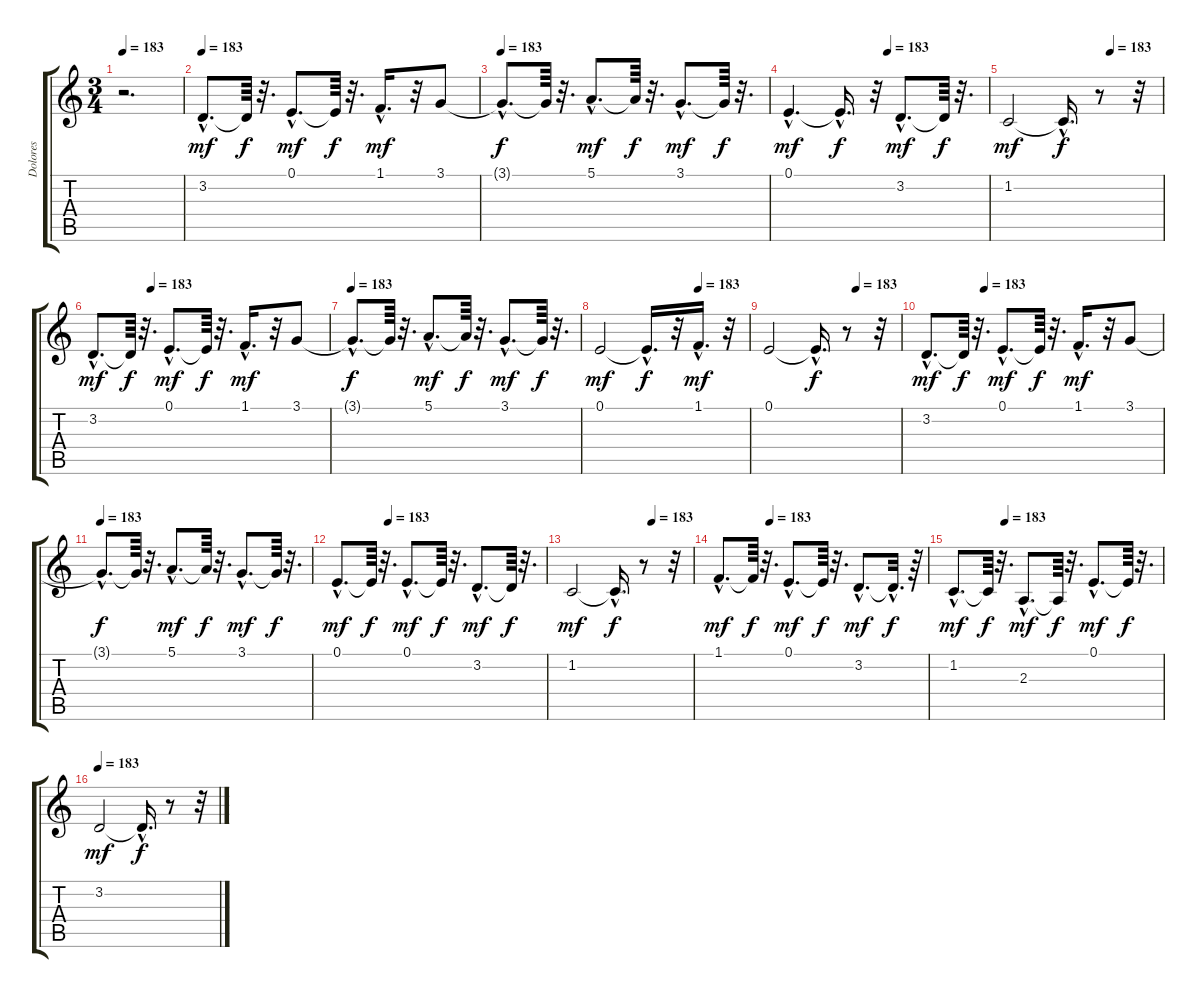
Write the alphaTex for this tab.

\track ("Dolores" "Dolores") {instrument panflute}
\staff {score tabs}
\tuning (E4 B3 G3 D3 A2 E2) {hide}
\ts (3 4)
\tempo 183
\clef g2
\ks c
r.2{d dy f} |
\tempo 183
3.2{hac}.8{d dy mf} 3.2{t}.64{dy f} r.32{d} 0.1{hac}.8{d dy mf} 0.1{t}.64{dy f} r.32{d} 1.1{hac}.16{d dy mf} r.32 3.1.8 |
\tempo 183
3.1{hac t}.8{d dy f} 3.1{t}.64 r.32{d} 5.1{hac}.8{d dy mf} 5.1{t}.64{dy f} r.32{d} 3.1{hac}.8{d dy mf} 3.1{t}.64{dy f} r.32{d} |
\tempo (183 0.5)
0.1{hac}.4{d dy mf} 0.1{hac t}.16{d dy f} r.32 3.2{hac}.8{d dy mf} 3.2{t}.64{dy f} r.32{d} |
\tempo (183 0.6666666666666666)
1.2.2{dy mf} 1.2{hac t}.16{d dy f} r.8 r.32 |
\tempo (183 0.25)
3.2{hac}.8{d dy mf} 3.2{t}.64{dy f} r.32{d} 0.1{hac}.8{d dy mf} 0.1{t}.64{dy f} r.32{d} 1.1{hac}.16{d dy mf} r.32 3.1.8 |
\tempo 183
3.1{hac t}.8{d dy f} 3.1{t}.64 r.32{d} 5.1{hac}.8{d dy mf} 5.1{t}.64{dy f} r.32{d} 3.1{hac}.8{d dy mf} 3.1{t}.64{dy f} r.32{d} |
\tempo (183 0.6666666666666666)
0.1.2{dy mf} 0.1{hac t}.16{d dy f} r.32 1.1{hac}.16{d dy mf} r.32 |
\tempo (183 0.6666666666666666)
0.1.2 0.1{hac t}.16{d dy f} r.8 r.32 |
\tempo (183 0.25)
3.2{hac}.8{d dy mf} 3.2{t}.64{dy f} r.32{d} 0.1{hac}.8{d dy mf} 0.1{t}.64{dy f} r.32{d} 1.1{hac}.16{d dy mf} r.32 3.1.8 |
\tempo 183
3.1{hac t}.8{d dy f} 3.1{t}.64 r.32{d} 5.1{hac}.8{d dy mf} 5.1{t}.64{dy f} r.32{d} 3.1{hac}.8{d dy mf} 3.1{t}.64{dy f} r.32{d} |
\tempo (183 0.25)
0.1{hac}.8{d dy mf} 0.1{t}.64{dy f} r.32{d} 0.1{hac}.8{d dy mf} 0.1{t}.64{dy f} r.32{d} 3.2{hac}.8{d dy mf} 3.2{t}.64{dy f} r.32{d} |
\tempo (183 0.6666666666666666)
1.2.2{dy mf} 1.2{hac t}.16{d dy f} r.8 r.32 |
\tempo (183 0.25)
1.1{hac}.8{d dy mf} 1.1{t}.64{dy f} r.32{d} 0.1{hac}.8{d dy mf} 0.1{t}.64{dy f} r.32{d} 3.2{hac}.8{d dy mf} 3.2{hac t}.32{d dy f} r.64 |
\tempo (183 0.25)
1.2{hac}.8{d dy mf} 1.2{t}.64{dy f} r.32{d} 2.3{hac}.8{d dy mf} 2.3{t}.64{dy f} r.32{d} 0.1{hac}.8{d dy mf} 0.1{t}.64{dy f} r.32{d} |
\tempo 183
3.2.2{dy mf} 3.2{hac t}.16{d dy f} r.8 r.32
